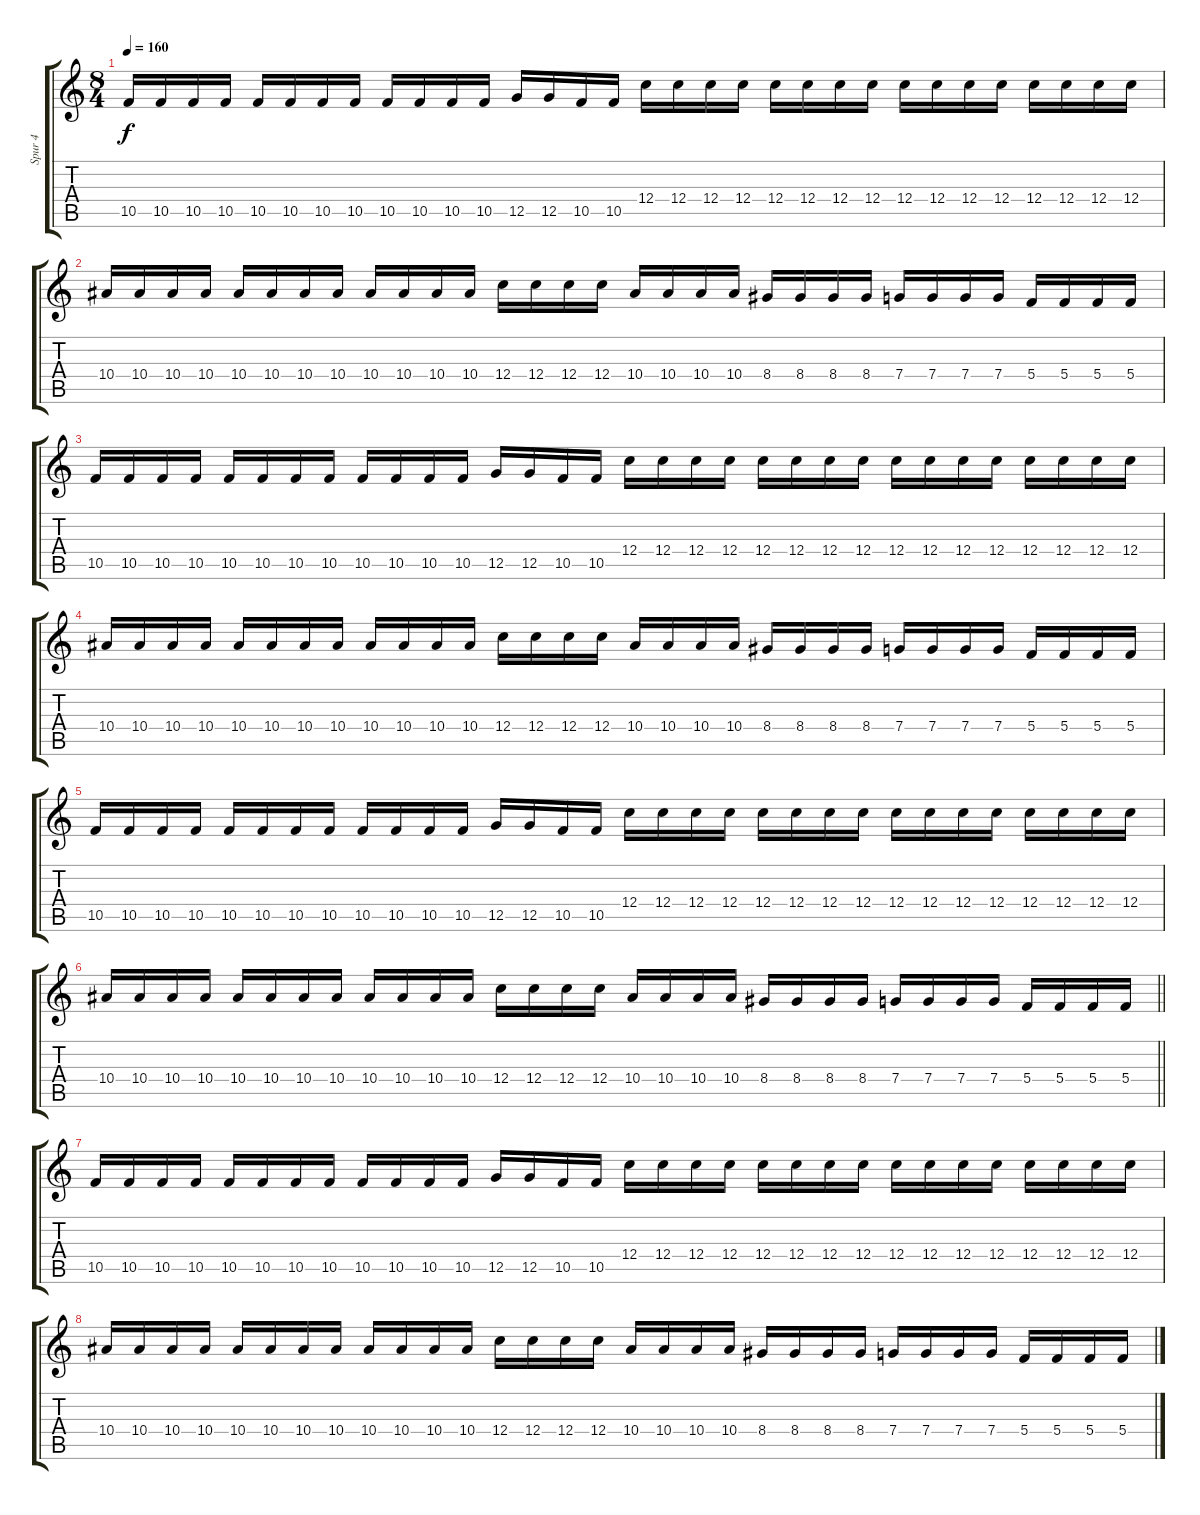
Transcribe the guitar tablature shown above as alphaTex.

\track ("Spur 4" "Spur 4") {instrument distortionguitar}
\staff {score tabs}
\tuning (D4 A3 F3 C3 G2 C2) {hide}
\ts (8 4)
\tempo 160
\clef g2
\ks c
10.5.16{dy f} 10.5.16 10.5.16 10.5.16 10.5.16 10.5.16 10.5.16 10.5.16 10.5.16 10.5.16 10.5.16 10.5.16 12.5.16 12.5.16 10.5.16 10.5.16 12.4.16 12.4.16 12.4.16 12.4.16 12.4.16 12.4.16 12.4.16 12.4.16 12.4.16 12.4.16 12.4.16 12.4.16 12.4.16 12.4.16 12.4.16 12.4.16 |
10.4.16 10.4.16 10.4.16 10.4.16 10.4.16 10.4.16 10.4.16 10.4.16 10.4.16 10.4.16 10.4.16 10.4.16 12.4.16 12.4.16 12.4.16 12.4.16 10.4.16 10.4.16 10.4.16 10.4.16 8.4.16 8.4.16 8.4.16 8.4.16 7.4.16 7.4.16 7.4.16 7.4.16 5.4.16 5.4.16 5.4.16 5.4.16 |
10.5.16 10.5.16 10.5.16 10.5.16 10.5.16 10.5.16 10.5.16 10.5.16 10.5.16 10.5.16 10.5.16 10.5.16 12.5.16 12.5.16 10.5.16 10.5.16 12.4.16 12.4.16 12.4.16 12.4.16 12.4.16 12.4.16 12.4.16 12.4.16 12.4.16 12.4.16 12.4.16 12.4.16 12.4.16 12.4.16 12.4.16 12.4.16 |
10.4.16 10.4.16 10.4.16 10.4.16 10.4.16 10.4.16 10.4.16 10.4.16 10.4.16 10.4.16 10.4.16 10.4.16 12.4.16 12.4.16 12.4.16 12.4.16 10.4.16 10.4.16 10.4.16 10.4.16 8.4.16 8.4.16 8.4.16 8.4.16 7.4.16 7.4.16 7.4.16 7.4.16 5.4.16 5.4.16 5.4.16 5.4.16 |
10.5.16 10.5.16 10.5.16 10.5.16 10.5.16 10.5.16 10.5.16 10.5.16 10.5.16 10.5.16 10.5.16 10.5.16 12.5.16 12.5.16 10.5.16 10.5.16 12.4.16 12.4.16 12.4.16 12.4.16 12.4.16 12.4.16 12.4.16 12.4.16 12.4.16 12.4.16 12.4.16 12.4.16 12.4.16 12.4.16 12.4.16 12.4.16 |
\barLineRight lightlight
10.4.16 10.4.16 10.4.16 10.4.16 10.4.16 10.4.16 10.4.16 10.4.16 10.4.16 10.4.16 10.4.16 10.4.16 12.4.16 12.4.16 12.4.16 12.4.16 10.4.16 10.4.16 10.4.16 10.4.16 8.4.16 8.4.16 8.4.16 8.4.16 7.4.16 7.4.16 7.4.16 7.4.16 5.4.16 5.4.16 5.4.16 5.4.16 |
10.5.16 10.5.16 10.5.16 10.5.16 10.5.16 10.5.16 10.5.16 10.5.16 10.5.16 10.5.16 10.5.16 10.5.16 12.5.16 12.5.16 10.5.16 10.5.16 12.4.16 12.4.16 12.4.16 12.4.16 12.4.16 12.4.16 12.4.16 12.4.16 12.4.16 12.4.16 12.4.16 12.4.16 12.4.16 12.4.16 12.4.16 12.4.16 |
10.4.16 10.4.16 10.4.16 10.4.16 10.4.16 10.4.16 10.4.16 10.4.16 10.4.16 10.4.16 10.4.16 10.4.16 12.4.16 12.4.16 12.4.16 12.4.16 10.4.16 10.4.16 10.4.16 10.4.16 8.4.16 8.4.16 8.4.16 8.4.16 7.4.16 7.4.16 7.4.16 7.4.16 5.4.16 5.4.16 5.4.16 5.4.16
